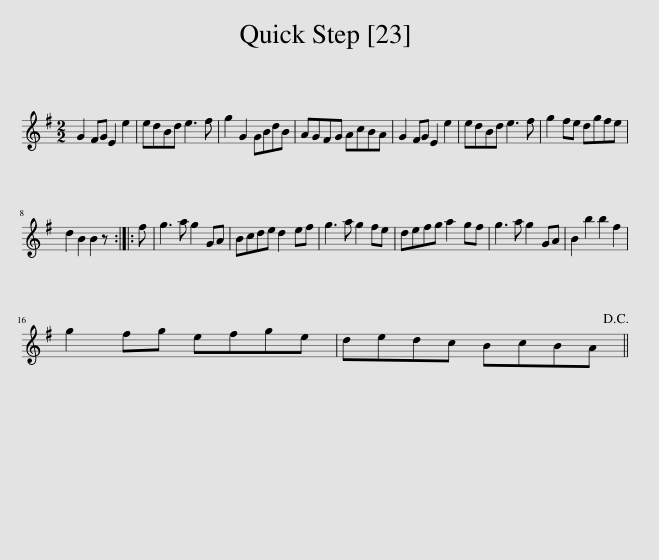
X:1
L:1/8
M:2/2
I:linebreak $
K:G
V:1 treble
V:1
 G2 FG E2 e2 | edBd e3 f | g2 G2 GBdB | AGFG AcBA | G2 FG E2 e2 | %5
 edBd e3 f | g2 fe dgfe |$ d2 B2 B2 z :: f | g3 a g2 GA | %10
 Bcde d2 ef | g3 a g2 fe | defg a2 gf | g3 a g2 GA | B2 b2 b2 f2 |$ %15
 g2 fg efge | dedc BcBA!D.C.! || %17
